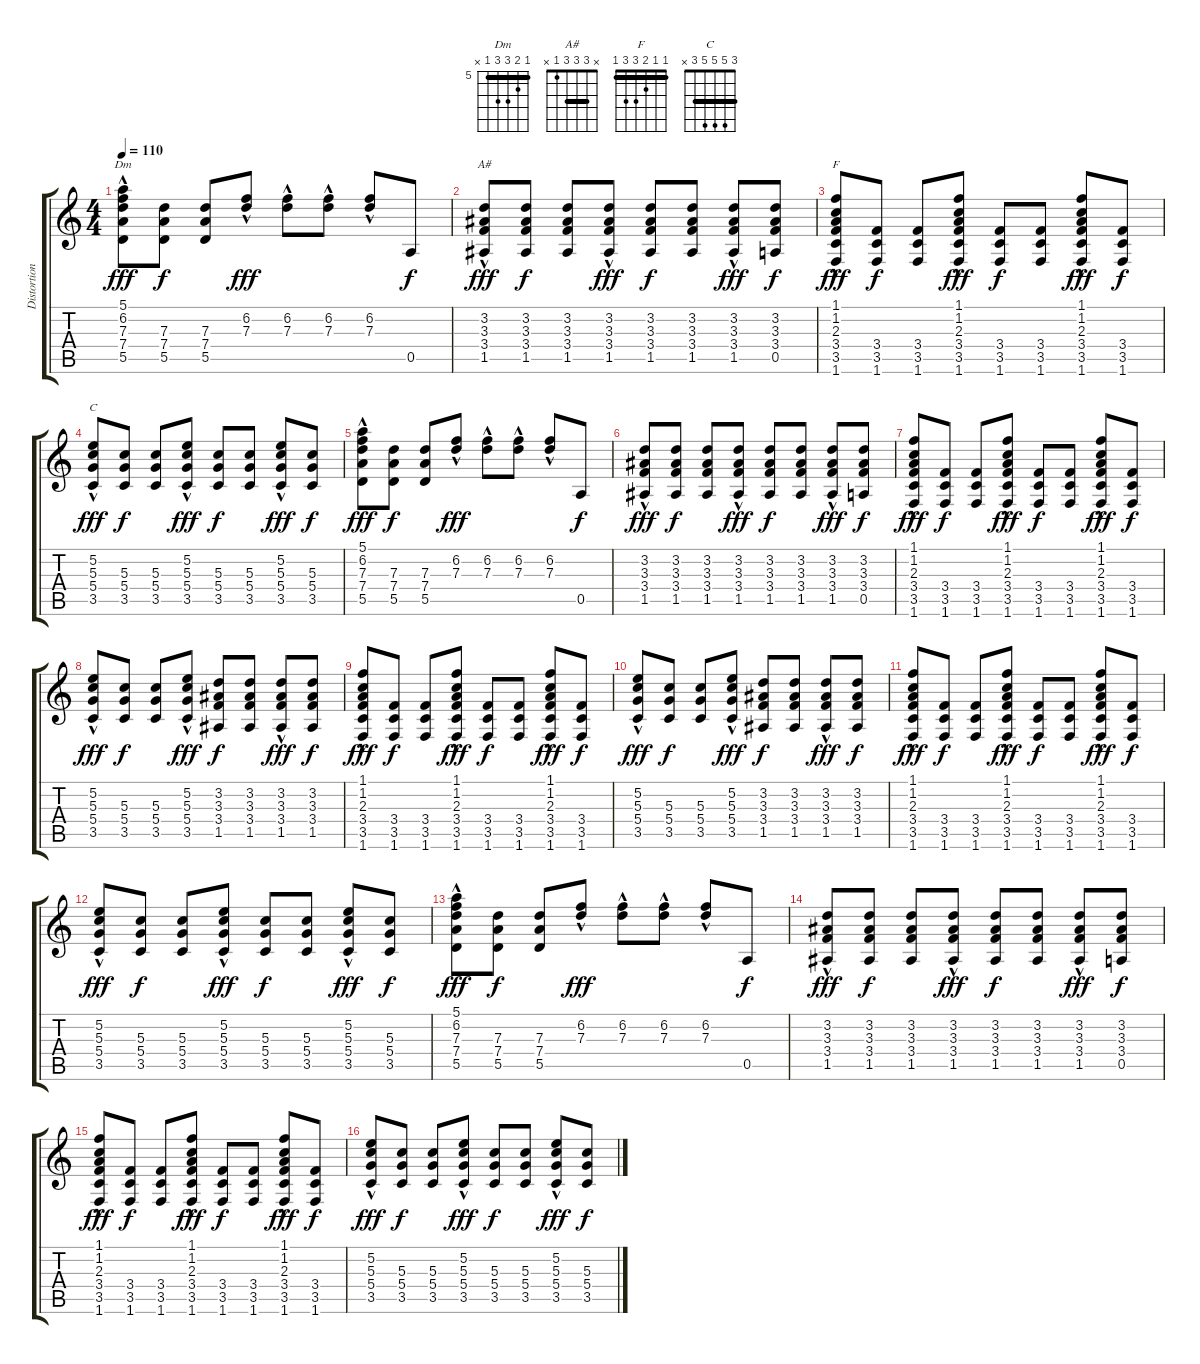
\track ("Distortion Guitar" "Distortion") {instrument distortionguitar}
\staff {score tabs}
\tuning (E4 B3 G3 D3 A2 E2) {hide}
\chord ("Dm" 5 6 7 7 5 x) {firstfret 5 barre 5}
\chord ("A#" x 3 3 3 1 x) {barre 3}
\chord ("F" 1 1 2 3 3 1) {barre 1}
\chord ("C" 3 5 5 5 3 x) {barre 3}
\ts (4 4)
\tempo 110
\clef g2
\ks c
(5.1{hac} 6.2{hac} 7.3{hac} 7.4{hac} 5.5{hac}).8{ch "Dm" dy fff} (7.3 7.4 5.5).8{dy f} (7.3 7.4 5.5).8 (6.2{hac} 7.3{hac}).8{dy fff} (6.2{hac} 7.3{hac}).8 (6.2{hac} 7.3{hac}).8 (6.2{hac} 7.3{hac}).8 0.5.8{dy f} |
(3.2 3.3 3.4 1.5{hac}).8{ch "A#" dy fff} (3.2 3.3 3.4 1.5).8{dy f} (3.2 3.3 3.4 1.5).8 (3.2 3.3 3.4 1.5{hac}).8{dy fff} (3.2 3.3 3.4 1.5).8{dy f} (3.2 3.3 3.4 1.5).8 (3.2 3.3 3.4 1.5{hac}).8{dy fff} (3.2 3.3 3.4 0.5).8{dy f} |
(1.1{hac} 1.2{hac} 2.3{hac} 3.4{hac} 3.5{hac} 1.6{hac}).8{ch "F" dy fff} (3.4 3.5 1.6).8{dy f} (3.4 3.5 1.6).8 (1.1{hac} 1.2{hac} 2.3{hac} 3.4{hac} 3.5{hac} 1.6{hac}).8{dy fff} (3.4 3.5 1.6).8{dy f} (3.4 3.5 1.6).8 (1.1{hac} 1.2{hac} 2.3{hac} 3.4{hac} 3.5{hac} 1.6{hac}).8{dy fff} (3.4 3.5 1.6).8{dy f} |
(5.2{hac} 5.3{hac} 5.4{hac} 3.5{hac}).8{ch "C" dy fff} (5.3 5.4 3.5).8{dy f} (5.3 5.4 3.5).8 (5.2{hac} 5.3{hac} 5.4{hac} 3.5{hac}).8{dy fff} (5.3 5.4 3.5).8{dy f} (5.3 5.4 3.5).8 (5.2{hac} 5.3{hac} 5.4{hac} 3.5{hac}).8{dy fff} (5.3 5.4 3.5).8{dy f} |
(5.1{hac} 6.2{hac} 7.3{hac} 7.4{hac} 5.5{hac}).8{dy fff} (7.3 7.4 5.5).8{dy f} (7.3 7.4 5.5).8 (6.2{hac} 7.3{hac}).8{dy fff} (6.2{hac} 7.3{hac}).8 (6.2{hac} 7.3{hac}).8 (6.2{hac} 7.3{hac}).8 0.5.8{dy f} |
(3.2 3.3 3.4 1.5{hac}).8{dy fff} (3.2 3.3 3.4 1.5).8{dy f} (3.2 3.3 3.4 1.5).8 (3.2 3.3 3.4 1.5{hac}).8{dy fff} (3.2 3.3 3.4 1.5).8{dy f} (3.2 3.3 3.4 1.5).8 (3.2 3.3 3.4 1.5{hac}).8{dy fff} (3.2 3.3 3.4 0.5).8{dy f} |
(1.1{hac} 1.2{hac} 2.3{hac} 3.4{hac} 3.5{hac} 1.6{hac}).8{dy fff} (3.4 3.5 1.6).8{dy f} (3.4 3.5 1.6).8 (1.1{hac} 1.2{hac} 2.3{hac} 3.4{hac} 3.5{hac} 1.6{hac}).8{dy fff} (3.4 3.5 1.6).8{dy f} (3.4 3.5 1.6).8 (1.1{hac} 1.2{hac} 2.3{hac} 3.4{hac} 3.5{hac} 1.6{hac}).8{dy fff} (3.4 3.5 1.6).8{dy f} |
(5.2{hac} 5.3{hac} 5.4{hac} 3.5{hac}).8{dy fff} (5.3 5.4 3.5).8{dy f} (5.3 5.4 3.5).8 (5.2{hac} 5.3{hac} 5.4{hac} 3.5{hac}).8{dy fff} (3.2 3.3 3.4 1.5).8{dy f} (3.2 3.3 3.4 1.5).8 (3.2{hac} 3.3{hac} 3.4{hac} 1.5{hac}).8{dy fff} (3.2 3.3 3.4 1.5).8{dy f} |
(1.1{hac} 1.2{hac} 2.3{hac} 3.4{hac} 3.5{hac} 1.6{hac}).8{dy fff} (3.4 3.5 1.6).8{dy f} (3.4 3.5 1.6).8 (1.1{hac} 1.2{hac} 2.3{hac} 3.4{hac} 3.5{hac} 1.6{hac}).8{dy fff} (3.4 3.5 1.6).8{dy f} (3.4 3.5 1.6).8 (1.1{hac} 1.2{hac} 2.3{hac} 3.4{hac} 3.5{hac} 1.6{hac}).8{dy fff} (3.4 3.5 1.6).8{dy f} |
(5.2{hac} 5.3{hac} 5.4{hac} 3.5{hac}).8{dy fff} (5.3 5.4 3.5).8{dy f} (5.3 5.4 3.5).8 (5.2{hac} 5.3{hac} 5.4{hac} 3.5{hac}).8{dy fff} (3.2 3.3 3.4 1.5).8{dy f} (3.2 3.3 3.4 1.5).8 (3.2{hac} 3.3{hac} 3.4{hac} 1.5{hac}).8{dy fff} (3.2 3.3 3.4 1.5).8{dy f} |
(1.1{hac} 1.2{hac} 2.3{hac} 3.4{hac} 3.5{hac} 1.6{hac}).8{dy fff} (3.4 3.5 1.6).8{dy f} (3.4 3.5 1.6).8 (1.1{hac} 1.2{hac} 2.3{hac} 3.4{hac} 3.5{hac} 1.6{hac}).8{dy fff} (3.4 3.5 1.6).8{dy f} (3.4 3.5 1.6).8 (1.1{hac} 1.2{hac} 2.3{hac} 3.4{hac} 3.5{hac} 1.6{hac}).8{dy fff} (3.4 3.5 1.6).8{dy f} |
(5.2{hac} 5.3{hac} 5.4{hac} 3.5{hac}).8{dy fff} (5.3 5.4 3.5).8{dy f} (5.3 5.4 3.5).8 (5.2{hac} 5.3{hac} 5.4{hac} 3.5{hac}).8{dy fff} (5.3 5.4 3.5).8{dy f} (5.3 5.4 3.5).8 (5.2{hac} 5.3{hac} 5.4{hac} 3.5{hac}).8{dy fff} (5.3 5.4 3.5).8{dy f} |
(5.1{hac} 6.2{hac} 7.3{hac} 7.4{hac} 5.5{hac}).8{dy fff} (7.3 7.4 5.5).8{dy f} (7.3 7.4 5.5).8 (6.2{hac} 7.3{hac}).8{dy fff} (6.2{hac} 7.3{hac}).8 (6.2{hac} 7.3{hac}).8 (6.2{hac} 7.3{hac}).8 0.5.8{dy f} |
(3.2 3.3 3.4 1.5{hac}).8{dy fff} (3.2 3.3 3.4 1.5).8{dy f} (3.2 3.3 3.4 1.5).8 (3.2 3.3 3.4 1.5{hac}).8{dy fff} (3.2 3.3 3.4 1.5).8{dy f} (3.2 3.3 3.4 1.5).8 (3.2 3.3 3.4 1.5{hac}).8{dy fff} (3.2 3.3 3.4 0.5).8{dy f} |
(1.1{hac} 1.2{hac} 2.3{hac} 3.4{hac} 3.5{hac} 1.6{hac}).8{dy fff} (3.4 3.5 1.6).8{dy f} (3.4 3.5 1.6).8 (1.1{hac} 1.2{hac} 2.3{hac} 3.4{hac} 3.5{hac} 1.6{hac}).8{dy fff} (3.4 3.5 1.6).8{dy f} (3.4 3.5 1.6).8 (1.1{hac} 1.2{hac} 2.3{hac} 3.4{hac} 3.5{hac} 1.6{hac}).8{dy fff} (3.4 3.5 1.6).8{dy f} |
(5.2{hac} 5.3{hac} 5.4{hac} 3.5{hac}).8{dy fff} (5.3 5.4 3.5).8{dy f} (5.3 5.4 3.5).8 (5.2{hac} 5.3{hac} 5.4{hac} 3.5{hac}).8{dy fff} (5.3 5.4 3.5).8{dy f} (5.3 5.4 3.5).8 (5.2{hac} 5.3{hac} 5.4{hac} 3.5{hac}).8{dy fff} (5.3 5.4 3.5).8{dy f}
